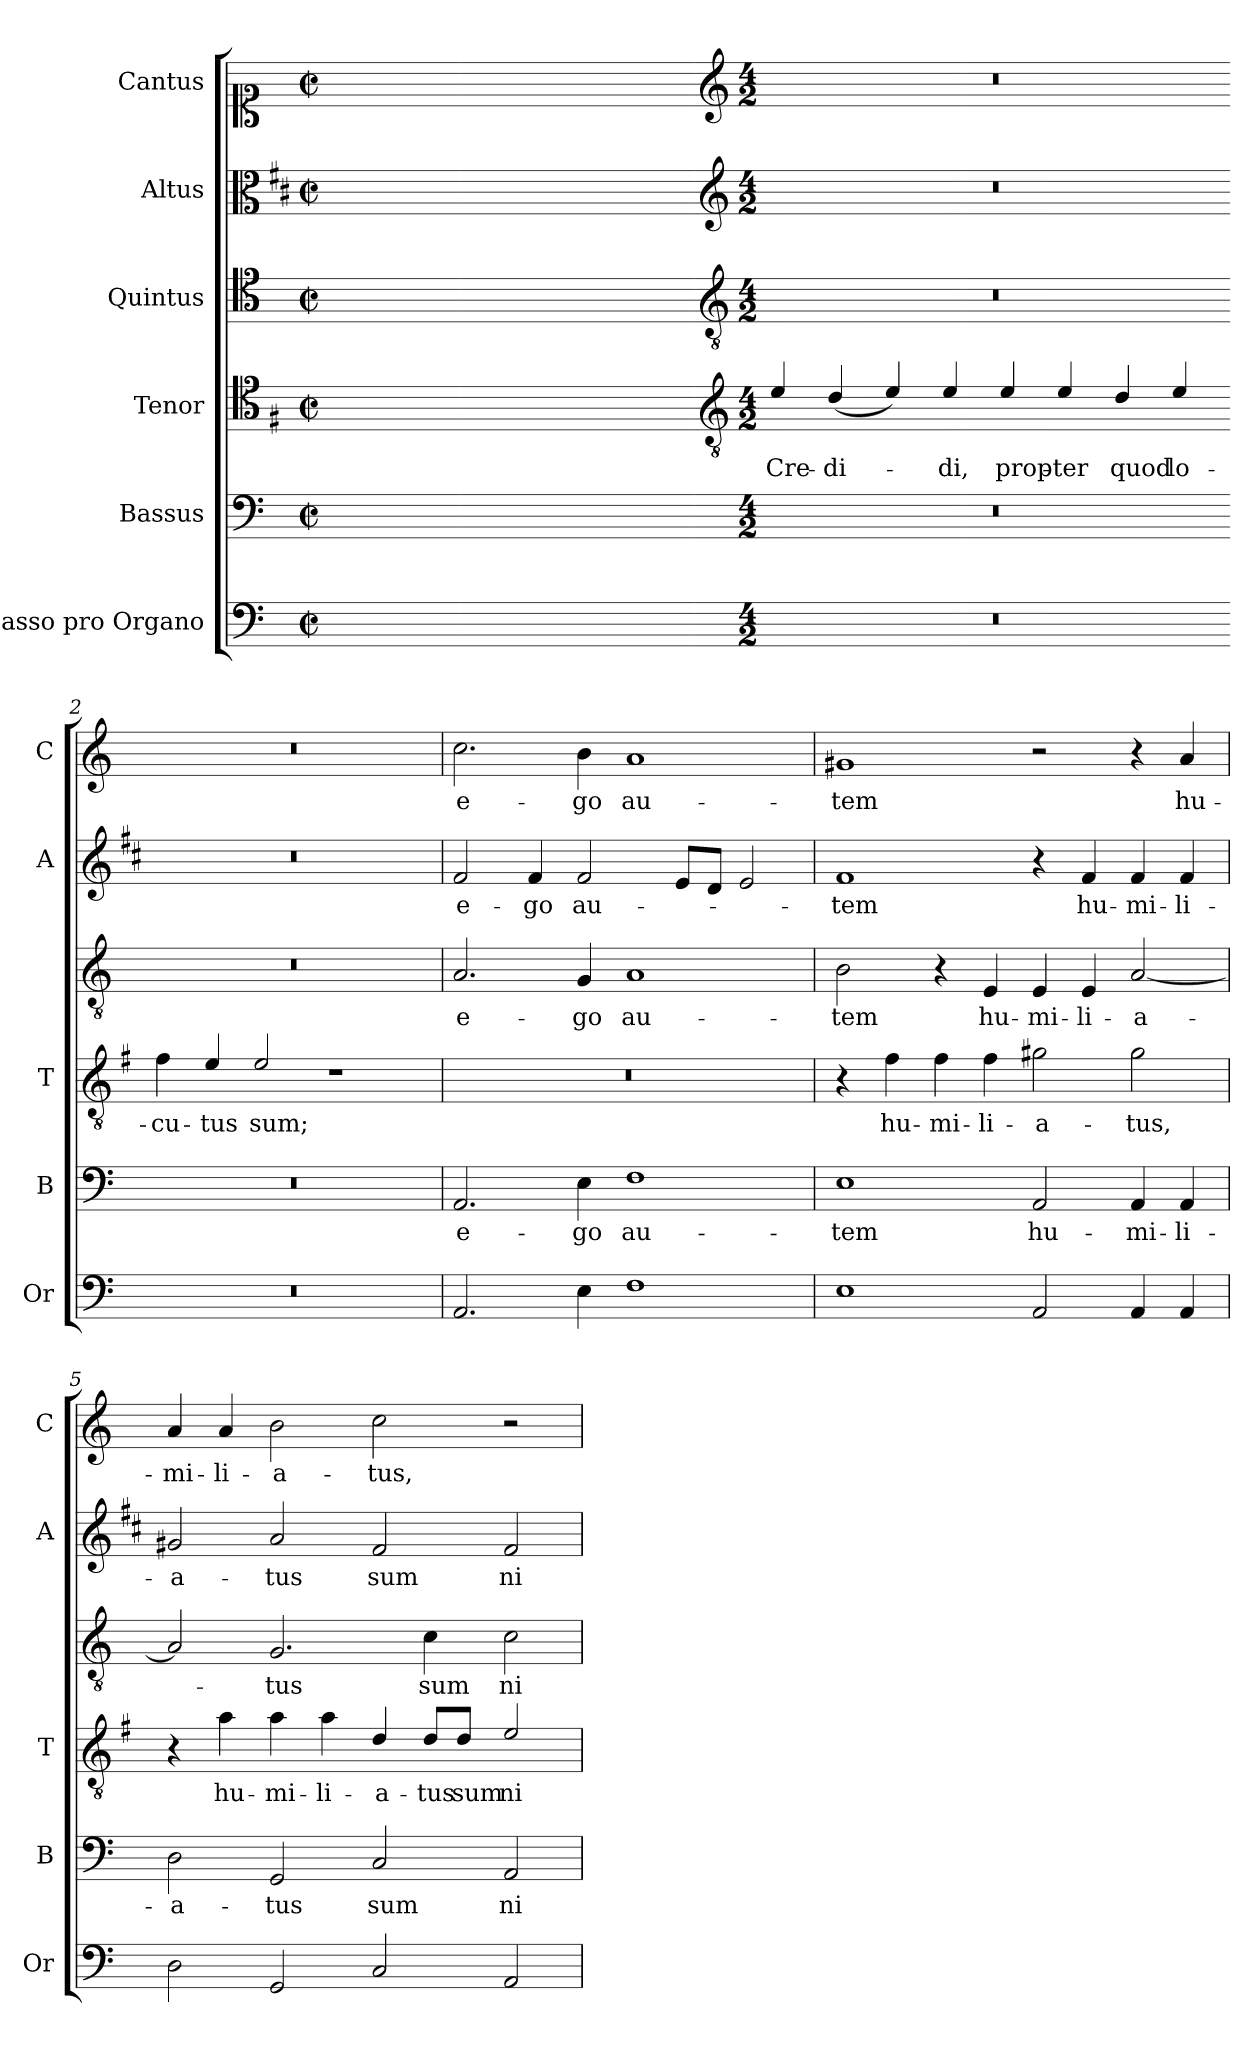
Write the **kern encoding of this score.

**kern	**kern	**text	**kern	**text	**kern	**text	**kern	**text	**kern	**text
*part6	*part5	*part5	*part4	*part4	*part3	*part3	*part2	*part2	*part1	*part1
*staff6	*staff5	*staff5	*staff4	*staff4	*staff3	*staff3	*staff2	*staff2	*staff1	*staff1
*I"Basso pro Organo	*I"Bassus	*	*I"Tenor	*	*I"Quintus	*	*I"Altus	*	*I"Cantus	*
*I'Or	*I'B	*	*I'T	*	*	*	*I'A	*	*I'C	*
*clefF4	*clefF4	*	*clefC4	*	*clefC4	*	*clefC3	*	*clefC1	*
*	*	*	*ITrd4c7	*	*	*	*ITrd1c2	*	*	*
*k[]	*k[]	*	*k[]	*	*k[]	*	*k[]	*	*k[]	*
*C:	*C:	*	*C:	*	*C:	*	*C:	*	*C:	*
*M2/2	*M2/2	*	*M2/2	*	*M2/2	*	*M2/2	*	*M2/2	*
*met(c|)	*met(c|)	*	*met(c|)	*	*met(c|)	*	*met(c|)	*	*met(c|)	*
=	=	=	=	=	=	=	=	=	=	=
1ryy	1ryy	.	1ryy	.	1ryy	.	1ryy	.	1ryy	.
=1X-	=1X-	=1X-	=1X-	=1X-	=1X-	=1X-	=1X-	=1X-	=1X-	=1X-
4ryy	4ryy	.	4ryy	.	4ryy	.	4ryy	.	4ryy	.
4ryy	4ryy	.	4ryy	.	4ryy	.	4ryy	.	4ryy	.
4ryy	4ryy	.	4ryy	.	4ryy	.	4ryy	.	4ryy	.
4ryy	4ryy	.	4ryy	.	4ryy	.	4ryy	.	4ryy	.
=1-	=1-	=1-	=1-	=1-	=1-	=1-	=1-	=1-	=1-	=1-
*	*	*	*clefGv2	*	*clefGv2	*	*clefG2	*	*clefG2	*
*M4/2	*M4/2	*	*M4/2	*	*M4/2	*	*M4/2	*	*M4/2	*
!	!	!	!	!LO:LY:b	!	!	!	!	!	!
0r	0r	.	4A/	Cre-	0r	.	0r	.	0r	.
!	!	!	!	!LO:LY:b	!	!	!	!	!	!
.	.	.	(<4G/	-di-	.	.	.	.	.	.
.	.	.	4A/)	.	.	.	.	.	.	.
!	!	!	!	!LO:LY:b	!	!	!	!	!	!
.	.	.	4A/	-di,	.	.	.	.	.	.
!	!	!	!	!LO:LY:b	!	!	!	!	!	!
.	.	.	4A/	prop-	.	.	.	.	.	.
!	!	!	!	!LO:LY:b	!	!	!	!	!	!
.	.	.	4A/	-ter	.	.	.	.	.	.
!	!	!	!	!LO:LY:b	!	!	!	!	!	!
.	.	.	4G/	quod	.	.	.	.	.	.
!	!	!	!	!LO:LY:b	!	!	!	!	!	!
.	.	.	4A/	lo-	.	.	.	.	.	.
=2-	=2-	=2-	=2-	=2-	=2-	=2-	=2-	=2-	=2-	=2-
!	!	!	!	!LO:LY:b	!	!	!	!	!	!
0r	0r	.	4B\	-cu-	0r	.	0r	.	0r	.
!	!	!	!	!LO:LY:b	!	!	!	!	!	!
.	.	.	4A/	-tus	.	.	.	.	.	.
!	!	!	!	!LO:LY:b	!	!	!	!	!	!
.	.	.	2A/	sum;	.	.	.	.	.	.
.	.	.	1r	.	.	.	.	.	.	.
=3	=3	=3	=3	=3	=3	=3	=3	=3	=3	=3
!	!	!LO:LY:b	!	!	!	!LO:LY:b	!	!LO:LY:b	!	!LO:LY:b
2.AA/	2.AA/	e-	0r	.	2.A/	e-	2e/	e-	2.cc\	e-
!	!	!	!	!	!	!	!	!LO:LY:b	!	!
.	.	.	.	.	.	.	4e/	-go	.	.
!	!	!LO:LY:b	!	!	!	!LO:LY:b	!	!LO:LY:b	!	!LO:LY:b
4E\	4E\	-go	.	.	4G/	-go	2e/	au-	4b\	-go
!	!	!LO:LY:b	!	!	!	!LO:LY:b	!	!	!	!LO:LY:b
1F	1F	au-	.	.	1A	au-	.	.	1a	au-
.	.	.	.	.	.	.	8d/L	.	.	.
.	.	.	.	.	.	.	8c/J	.	.	.
.	.	.	.	.	.	.	2d/	.	.	.
!!LO:LB:g=z
=4	=4	=4	=4	=4	=4	=4	=4	=4	=4	=4
!	!	!LO:LY:b	!	!	!	!LO:LY:b	!	!LO:LY:b	!	!LO:LY:b
1E	1E	-tem	4r	.	2B\	-tem	1e	-tem	1g#X	-tem
!	!	!	!	!LO:LY:b	!	!	!	!	!	!
.	.	.	4B\	hu-	.	.	.	.	.	.
!	!	!	!	!LO:LY:b	!	!	!	!	!	!
.	.	.	4B\	-mi-	4r	.	.	.	.	.
!	!	!	!	!LO:LY:b	!	!LO:LY:b	!	!	!	!
.	.	.	4B\	-li-	4E/	hu-	.	.	.	.
!	!	!LO:LY:b	!	!LO:LY:b	!	!LO:LY:b	!	!	!	!
2AA/	2AA/	hu-	2c#X\	-a-	4E/	-mi-	4r	.	2r	.
!	!	!	!	!	!	!LO:LY:b	!	!LO:LY:b	!	!
.	.	.	.	.	4E/	-li-	4e/	hu-	.	.
!	!	!LO:LY:b	!	!LO:LY:b	!	!LO:LY:b	!	!LO:LY:b	!	!
4AA/	4AA/	-mi-	2c#\	-tus,	[2A/	-a-	4e/	-mi-	4r	.
!	!	!LO:LY:b	!	!	!	!	!	!LO:LY:b	!	!LO:LY:b
4AA/	4AA/	-li-	.	.	.	.	4e/	-li-	4a/	hu-
=5	=5	=5	=5	=5	=5	=5	=5	=5	=5	=5
!	!	!LO:LY:b	!	!	!	!	!	!LO:LY:b	!	!LO:LY:b
2D\	2D\	-a-	4r	.	2A/]	.	2f#X/	-a-	4a/	-mi-
!	!	!	!	!LO:LY:b	!	!	!	!	!	!LO:LY:b
.	.	.	4d\	hu-	.	.	.	.	4a/	-li-
!	!	!LO:LY:b	!	!LO:LY:b	!	!LO:LY:b	!	!LO:LY:b	!	!LO:LY:b
2GG/	2GG/	-tus	4d\	-mi-	2.G/	-tus	2g/	-tus	2b\	-a-
!	!	!	!	!LO:LY:b	!	!	!	!	!	!
.	.	.	4d\	-li-	.	.	.	.	.	.
!	!	!LO:LY:b	!	!LO:LY:b	!	!	!	!LO:LY:b	!	!LO:LY:b
2C/	2C/	sum	4G/	-a-	.	.	2e/	sum	2cc\	-tus,
!	!	!	!	!LO:LY:b	!	!LO:LY:b	!	!	!	!
.	.	.	8G/L	-tus	4c\	sum	.	.	.	.
!	!	!	!	!LO:LY:b	!	!	!	!	!	!
.	.	.	8G/J	sum	.	.	.	.	.	.
!	!	!LO:LY:b	!	!LO:LY:b	!	!LO:LY:b	!	!LO:LY:b	!	!
2AA/	2AA/	ni-	2A/	ni-	2c\	ni-	2e/	ni-	2r	.
=	=	=	=	=	=	=	=	=	=	=
*-	*-	*-	*-	*-	*-	*-	*-	*-	*-	*-
